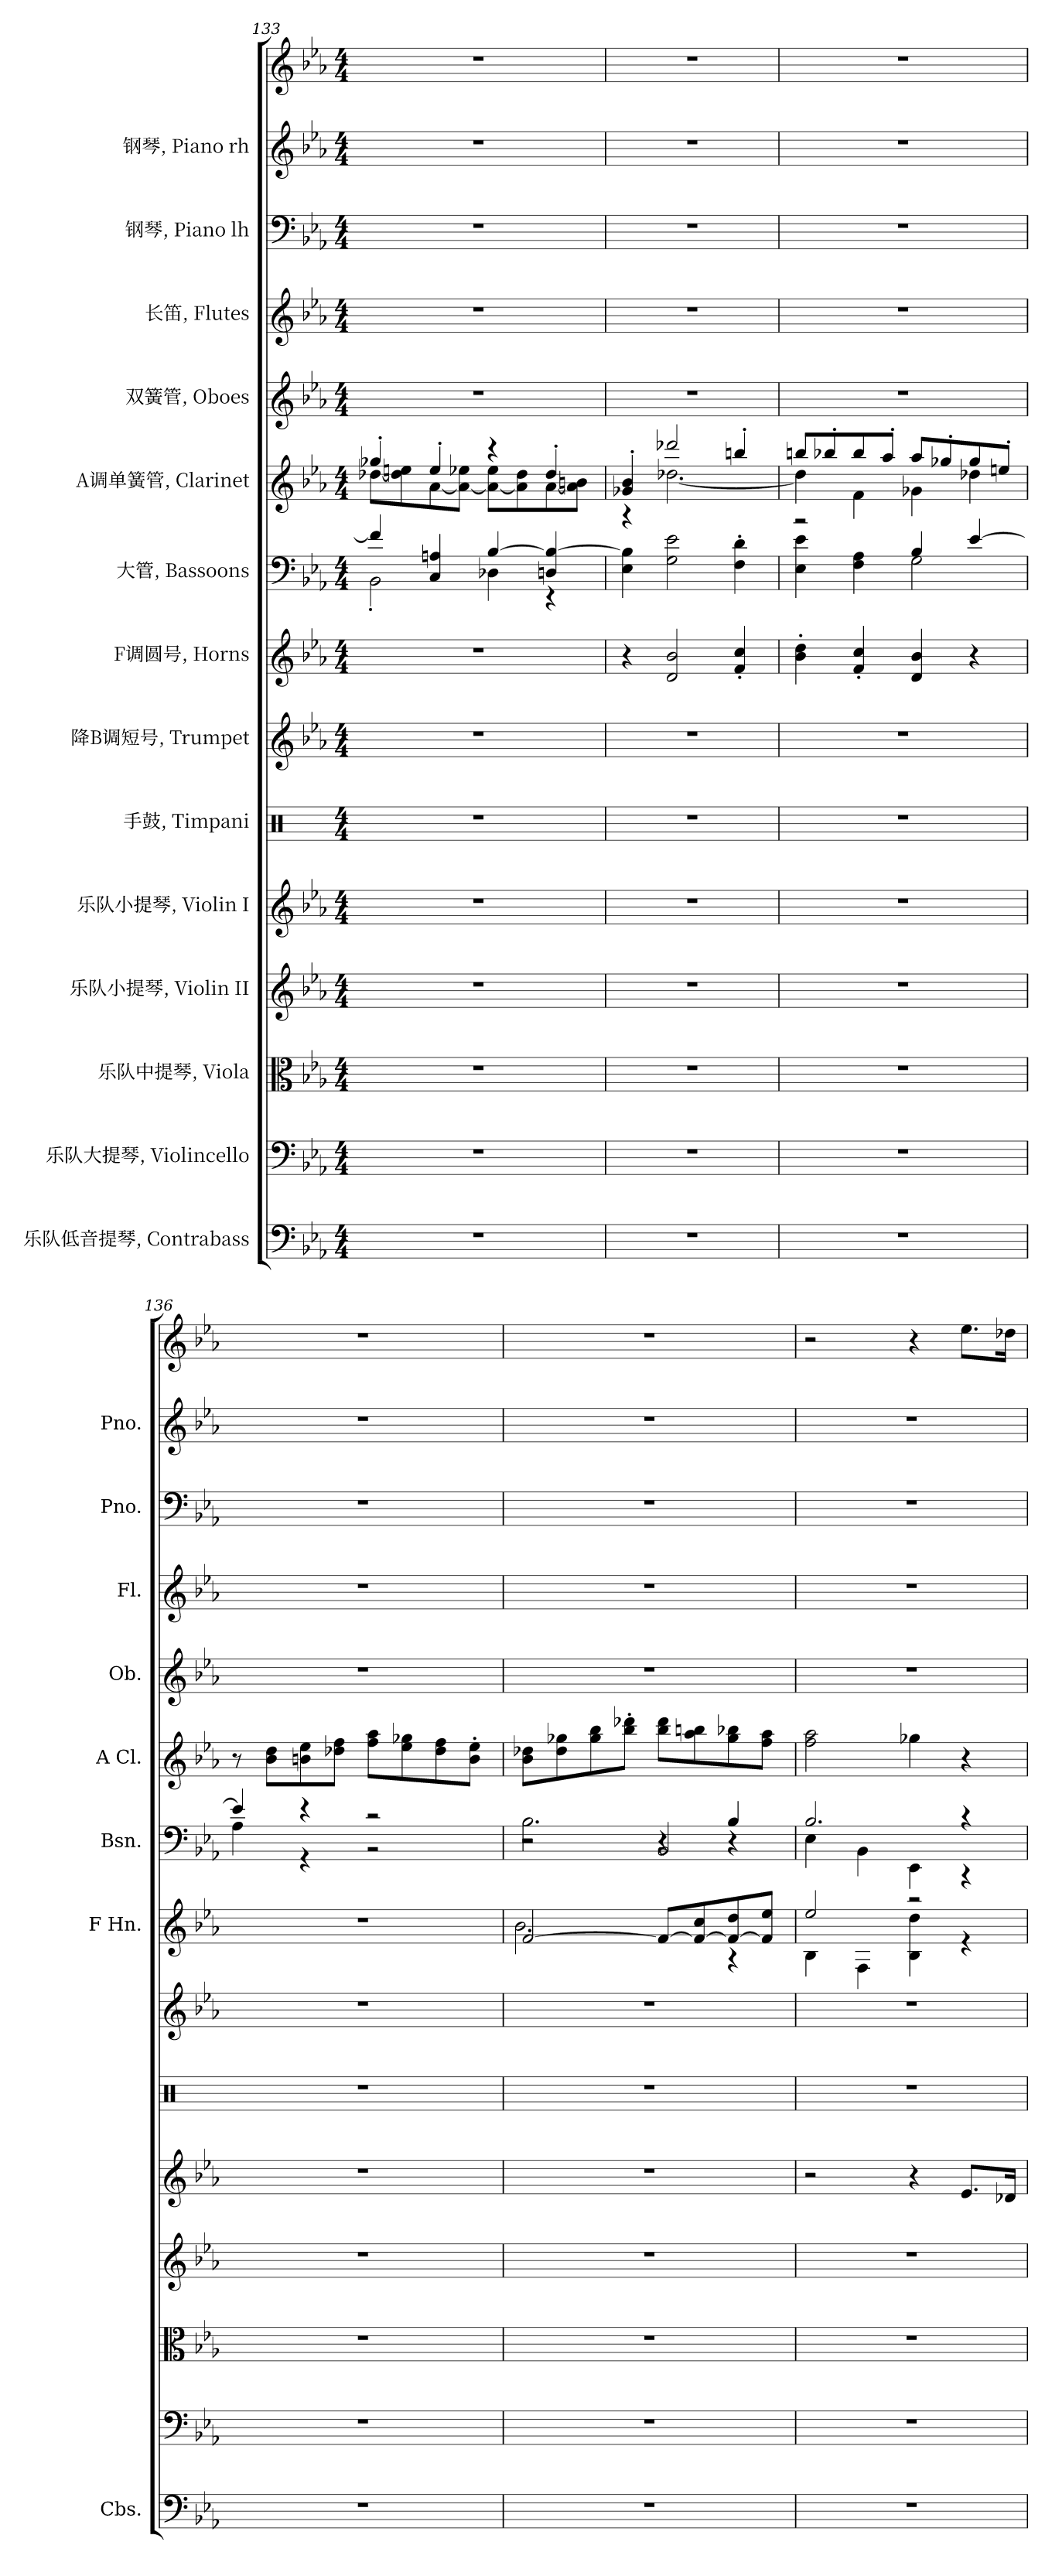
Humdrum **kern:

**kern	**kern	**kern	**kern	**kern	**kern	**kern	**kern	**kern	**kern	**kern	**kern	**kern	**kern	**kern
*part14	*part13	*part12	*part11	*part10	*part9	*part8	*part7	*part6	*part5	*part4	*part3	*part2	*part1	*part1
*staff15	*staff14	*staff13	*staff12	*staff11	*staff10	*staff9	*staff8	*staff7	*staff6	*staff5	*staff4	*staff3	*staff2	*staff1
*I"乐队低音提琴, Contrabass	*I"乐队大提琴, Violincello	*I"乐队中提琴, Viola	*I"乐队小提琴, Violin II	*I"乐队小提琴, Violin I	*I"手鼓, Timpani	*I"降B调短号, Trumpet	*I"F调圆号, Horns	*I"大管, Bassoons	*I"A调单簧管, Clarinet	*I"双簧管, Oboes	*I"长笛, Flutes	*I"钢琴, Piano lh	*I"钢琴, Piano rh	*
*I'Cbs.	*	*	*	*	*	*	*I'F Hn.	*I'Bsn.	*I'A Cl.	*I'Ob.	*I'Fl.	*I'Pno.	*I'Pno.	*
*clefF4	*clefF4	*clefC3	*clefG2	*clefG2	*clefX	*clefG2	*clefG2	*clefF4	*clefG2	*clefG2	*clefG2	*clefF4	*clefG2	*clefG2
*ITrd7c12	*	*	*	*	*	*ITrd1c2	*ITrd4c7	*	*ITrd2c3	*	*	*	*	*
*k[b-e-a-]	*k[b-e-a-]	*k[b-e-a-]	*k[b-e-a-]	*k[b-e-a-]	*k[]	*k[b-e-a-d-g-]	*k[b-e-a-d-]	*k[b-e-a-]	*k[]	*k[b-e-a-]	*k[b-e-a-]	*k[b-e-a-]	*k[b-e-a-]	*k[b-e-a-]
*M4/4	*M4/4	*M4/4	*M4/4	*M4/4	*M4/4	*M4/4	*M4/4	*M4/4	*M4/4	*M4/4	*M4/4	*M4/4	*M4/4	*M4/4
=133	=133	=133	=133	=133	=133	=133	=133	=133	=133	=133	=133	=133	=133	=133
*	*	*	*	*	*	*	*	*^	*^	*	*	*	*	*
1r	1r	1r	1r	1r	1r	1r	1r	4f/]	2BB-'\	4ee-X'/	[8b-X\L	1r	1r	1r	1r	1r
.	.	.	.	.	.	.	.	.	.	.	8b-\] 8cc#X\	.	.	.	.	.
.	.	.	.	.	.	.	.	4C/ 4An/	.	4cc#'/	[8f\	.	.	.	.	.
.	.	.	.	.	.	.	.	.	.	.	8f\_ 8ccn\J	.	.	.	.	.
.	.	.	.	.	.	.	.	[4B-/	4D-X\	4r	8f\_ 8cc\L	.	.	.	.	.
.	.	.	.	.	.	.	.	.	.	.	8f\] 8b-\	.	.	.	.	.
.	.	.	.	.	.	.	.	4Dn/ 4B-/_	4r	4b-'/	[8f\	.	.	.	.	.
.	.	.	.	.	.	.	.	.	.	.	8f\] 8g#X\J	.	.	.	.	.
*	*	*	*	*	*	*	*	*v	*v	*	*	*	*	*	*	*
=134	=134	=134	=134	=134	=134	=134	=134	=134	=134	=134	=134	=134	=134	=134	=134
1r	1r	1r	1r	1r	1r	1r	4r	4E-\ 4B-\]	4e-X/' 4g/'	4r	1r	1r	1r	1r	1r
.	.	.	.	.	.	.	2G/ 2e-/	2G\ 2e-\	2bb-X/	[2.b-X\	.	.	.	.	.
.	.	.	.	.	.	.	4B-/' 4f/'	4F\' 4d\'	4gg#X'/	.	.	.	.	.	.
=135	=135	=135	=135	=135	=135	=135	=135	=135	=135	=135	=135	=135	=135	=135	=135
*	*	*	*	*	*	*	*	*^	*	*	*	*	*	*	*
1r	1r	1r	1r	1r	1r	1r	4e-\' 4g\'	2r	4E-\ 4e-\	8gg#X/L	4b-\]	1r	1r	1r	1r	1r
.	.	.	.	.	.	.	.	.	.	8ggn'/	.	.	.	.	.	.
.	.	.	.	.	.	.	4B-/' 4f/'	.	4F\ 4A-\	8gg/	4d\	.	.	.	.	.
.	.	.	.	.	.	.	.	.	.	8ff'/J	.	.	.	.	.	.
.	.	.	.	.	.	.	4G/ 4e-/	4B-/	2G\	8ff/L	4e-X\	.	.	.	.	.
.	.	.	.	.	.	.	.	.	.	8ee-X'/	.	.	.	.	.	.
.	.	.	.	.	.	.	4r	[4e-/	.	8ee-/	4b-X\	.	.	.	.	.
.	.	.	.	.	.	.	.	.	.	8cc#X'/J	.	.	.	.	.	.
*	*	*	*	*	*	*	*	*	*	*v	*v	*	*	*	*	*
!!LO:PB:g=z
=136	=136	=136	=136	=136	=136	=136	=136	=136	=136	=136	=136	=136	=136	=136	=136
1r	1r	1r	1r	1r	1r	1r	1r	4e-/]	4A-\	8r	1r	1r	1r	1r	1r
.	.	.	.	.	.	.	.	.	.	8g\ 8b\L	.	.	.	.	.
.	.	.	.	.	.	.	.	4r	4r	8g#X\ 8cc\	.	.	.	.	.
.	.	.	.	.	.	.	.	.	.	8b-X\ 8dd\J	.	.	.	.	.
.	.	.	.	.	.	.	.	2r	2r	8dd\ 8ff\L	.	.	.	.	.
.	.	.	.	.	.	.	.	.	.	8cc\ 8ee-X\	.	.	.	.	.
.	.	.	.	.	.	.	.	.	.	8b-\ 8dd\	.	.	.	.	.
.	.	.	.	.	.	.	.	.	.	8g#\' 8cc\'J	.	.	.	.	.
=137	=137	=137	=137	=137	=137	=137	=137	=137	=137	=137	=137	=137	=137	=137	=137
*	*	*	*	*	*	*	*^	*	*^	*	*	*	*	*	*
1r	1r	1r	1r	1r	1r	1r	[2B-/	2.e-\	2r	2.B-\	2r	8g\ 8b-X\L	1r	1r	1r	1r	1r
.	.	.	.	.	.	.	.	.	.	.	.	8b-\ 8ee-X\	.	.	.	.	.
.	.	.	.	.	.	.	.	.	.	.	.	8ee-\ 8gg\	.	.	.	.	.
.	.	.	.	.	.	.	.	.	.	.	.	8gg\' 8bb-X\'J	.	.	.	.	.
.	.	.	.	.	.	.	8B-/L_	.	4r	.	2BB-/	8gg\ 8bb-\L	.	.	.	.	.
.	.	.	.	.	.	.	8B-/_ 8f/	.	.	.	.	8ff\ 8gg#X\	.	.	.	.	.
.	.	.	.	.	.	.	8B-/_ 8g/	4r	4B-/	4r	.	8ee-\ 8ggn\	.	.	.	.	.
.	.	.	.	.	.	.	8B-/] 8a-/J	.	.	.	.	8dd\ 8ff\J	.	.	.	.	.
*	*	*	*	*	*	*	*	*	*	*v	*v	*	*	*	*	*	*
=138	=138	=138	=138	=138	=138	=138	=138	=138	=138	=138	=138	=138	=138	=138	=138	=138
1r	1r	1r	1r	2r	1r	1r	2a-/	4E-\	2.B-/	4E-\	2dd\ 2ff\	1r	1r	1r	1r	2r
.	.	.	.	.	.	.	.	4BB-\	.	4BB-\	.	.	.	.	.	.
.	.	.	.	4r	.	.	2r	4E-\ 4g\	.	4EE-\	4ee-X\	.	.	.	.	4r
.	.	.	.	8.e-/L	.	.	.	4r	4r	4r	4r	.	.	.	.	8.ee-\L
.	.	.	.	16d-X/Jk	.	.	.	.	.	.	.	.	.	.	.	16dd-X\Jk
*	*	*	*	*	*	*	*v	*v	*	*	*	*	*	*	*	*
*	*	*	*	*	*	*	*	*v	*v	*	*	*	*	*	*
=	=	=	=	=	=	=	=	=	=	=	=	=	=	=
*-	*-	*-	*-	*-	*-	*-	*-	*-	*-	*-	*-	*-	*-	*-
